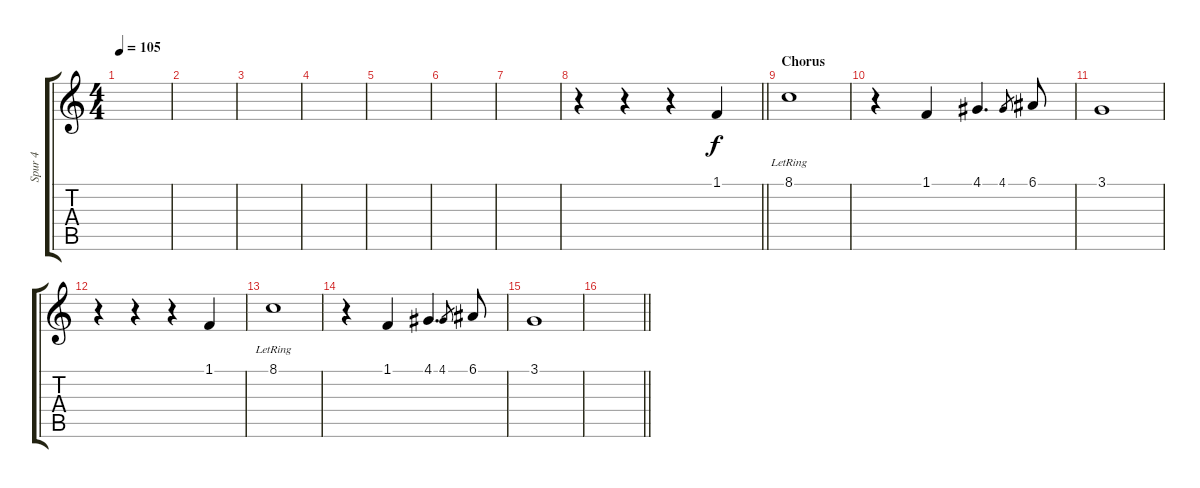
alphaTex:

\track ("Spur 4" "Spur 4") {instrument synthvoice}
\staff {score tabs}
\tuning (E4 B3 G3 D3 A2 E2) {hide}
\ts (4 4)
\tempo 105
\clef g2
\ks c
|
|
|
|
|
|
|
\barLineRight lightlight
r.4 r.4 r.4 1.1.4 |
\section ("" "Chorus")
8.1{lr}.1 |
r.4 1.1.4 4.1.4{d} 4.1.8{gr} 6.1.8 |
3.1.1 |
r.4 r.4 r.4 1.1.4 |
8.1{lr}.1 |
r.4 1.1.4 4.1.4{d} 4.1.8{gr} 6.1.8 |
3.1.1 |
\barLineRight lightlight
